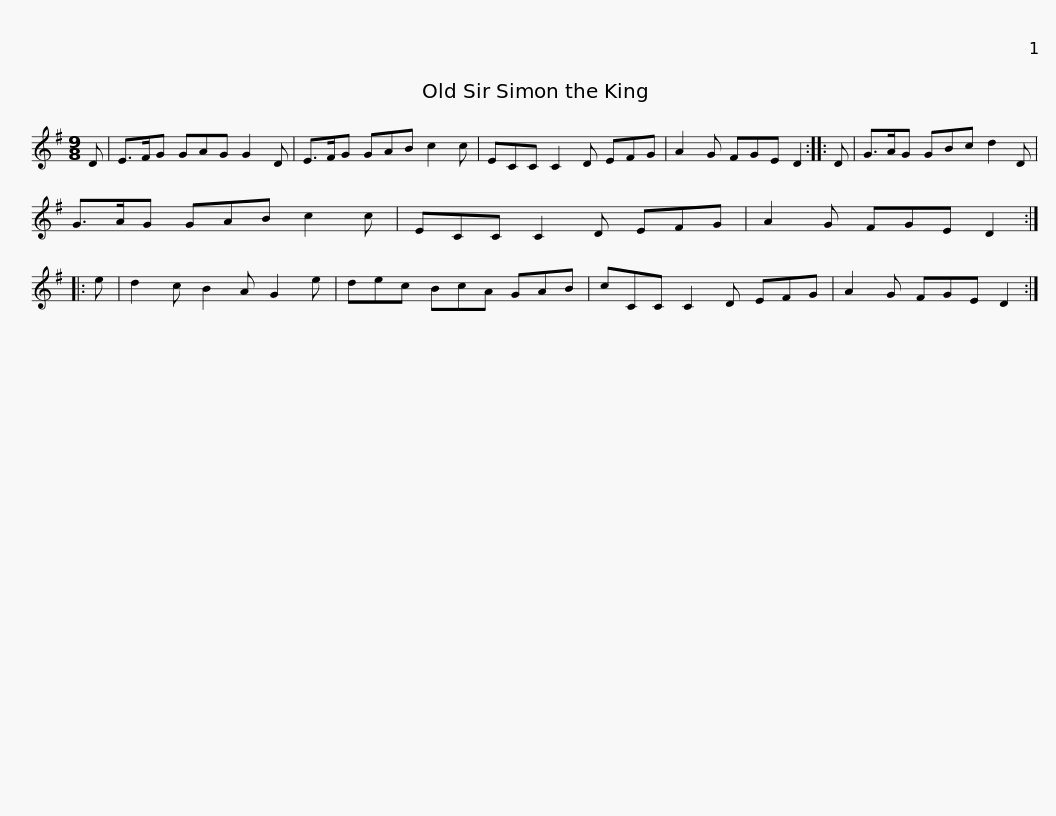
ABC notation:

X:1
L:1/8
M:9/8
I:linebreak $
K:G
V:1 treble
V:1
 D | E>FG GAG G2 D | E>FG GAB c2 c | ECC C2 D EFG | A2 G FGE D2 :: %5
 D |$ G>AG GBc d2 D | G>AG GAB c2 c | ECC C2 D EFG | A2 G FGE D2 :: %10
 e | d2 c B2 A G2 e |$ dec BcA GAB | cCC C2 D EFG | A2 G FGE D2 :| %15
